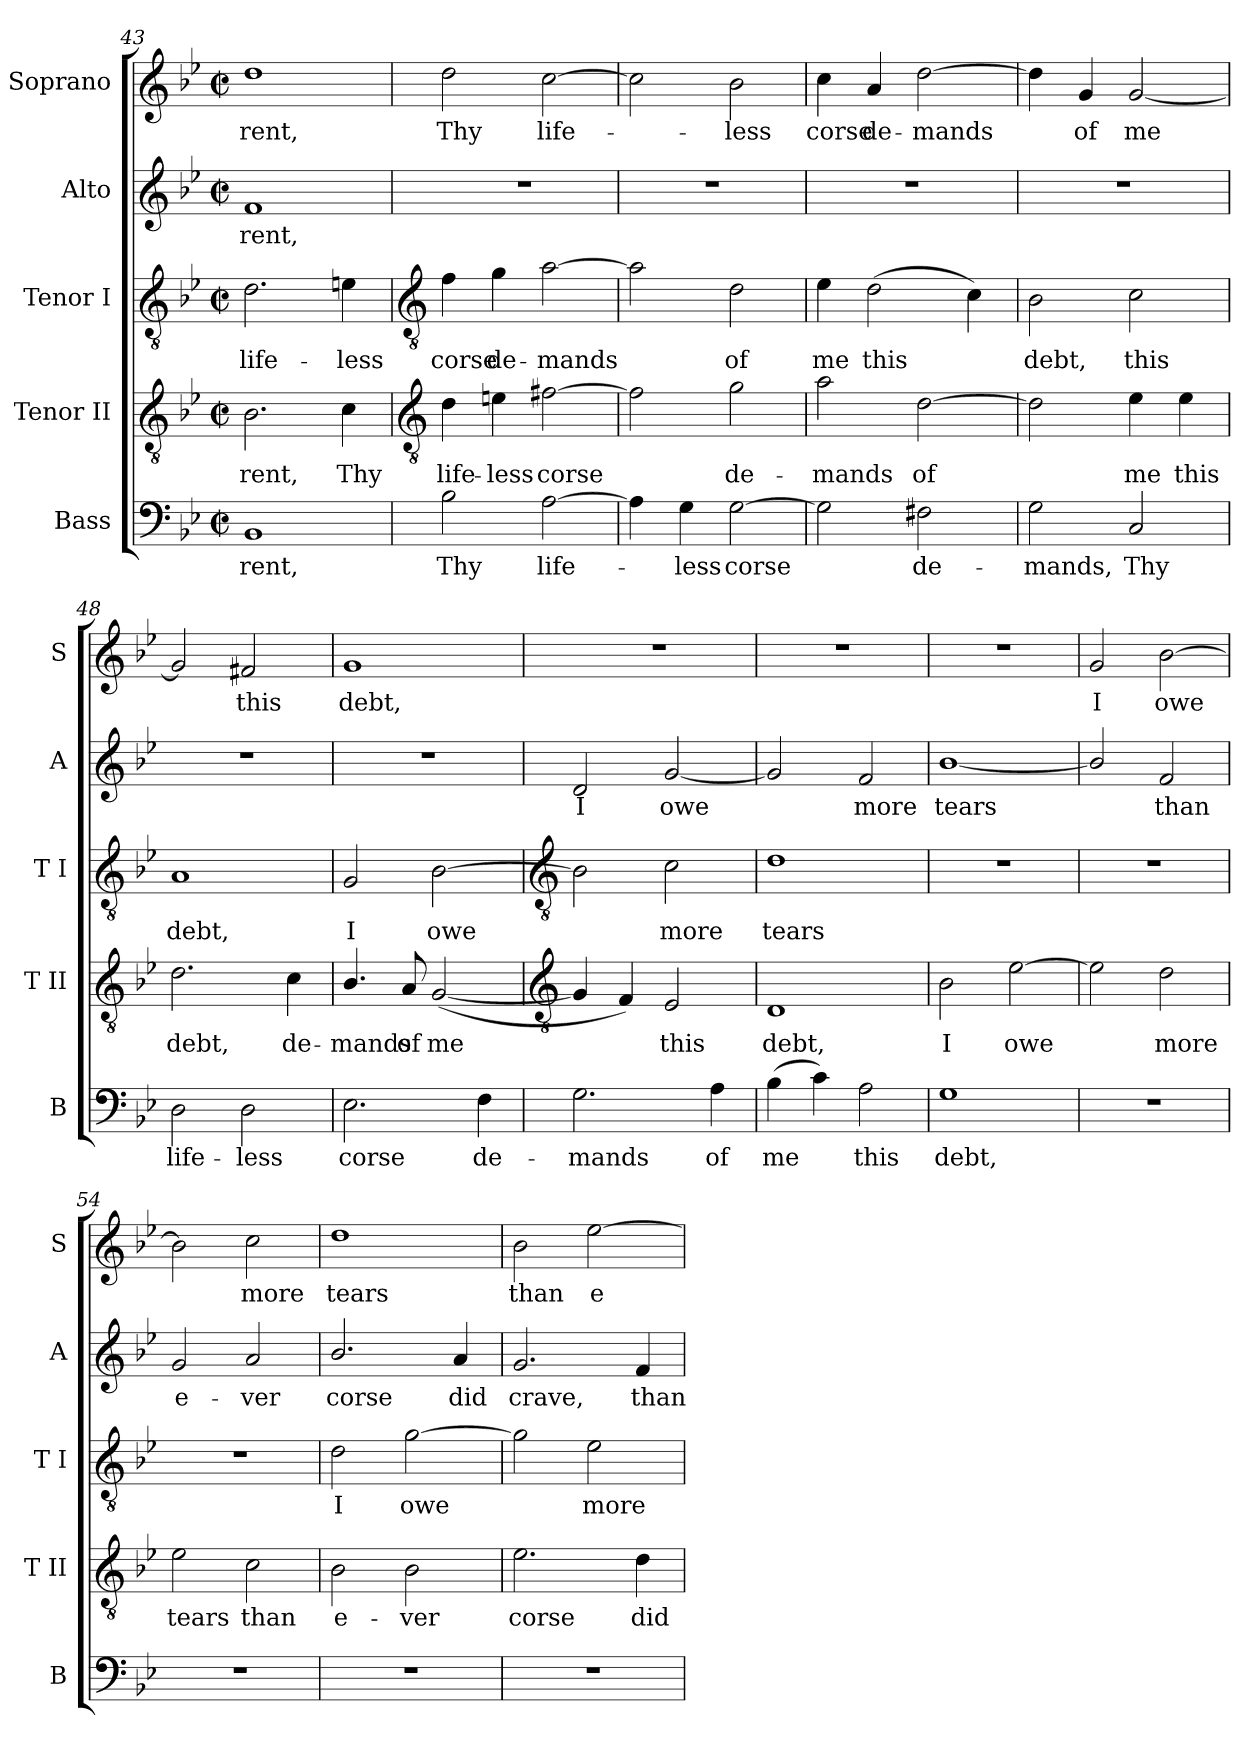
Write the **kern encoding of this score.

**kern	**text	**kern	**text	**kern	**text	**kern	**text	**kern	**text
*part5	*part5	*part4	*part4	*part3	*part3	*part2	*part2	*part1	*part1
*staff5	*staff5	*staff4	*staff4	*staff3	*staff3	*staff2	*staff2	*staff1	*staff1
*I"Bass	*	*I"Tenor II	*	*I"Tenor I	*	*I"Alto	*	*I"Soprano	*
*I'B	*	*I'T II	*	*I'T I	*	*I'A	*	*I'S	*
*clefF4	*	*clefGv2	*	*clefGv2	*	*clefG2	*	*clefG2	*
*k[b-e-]	*	*k[b-e-]	*	*k[b-e-]	*	*k[b-e-]	*	*k[b-e-]	*
*B-:	*	*B-:	*	*B-:	*	*B-:	*	*B-:	*
*M2/2	*	*M2/2	*	*M2/2	*	*M2/2	*	*M2/2	*
*met(c|)	*	*met(c|)	*	*met(c|)	*	*met(c|)	*	*met(c|)	*
=43	=43	=43	=43	=43	=43	=43	=43	=43	=43
!	!LO:LY:b	!	!LO:LY:b	!	!LO:LY:b	!	!LO:LY:b	!	!LO:LY:b
1BB-	rent,	2.B-	rent,	2.d	life-	1f	rent,	1dd	rent,
!	!	!	!LO:LY:b	!	!LO:LY:b	!	!	!	!
.	.	4c	Thy	4en	-less	.	.	.	.
!!LO:LB:g=z
=44	=44	=44	=44	=44	=44	=44	=44	=44	=44
*	*	*clefGv2	*	*clefGv2	*	*	*	*	*
!	!LO:LY:b	!	!LO:LY:b	!	!LO:LY:b	!	!	!	!LO:LY:b
2B-	Thy	4d	life-	4f	corse	1r	.	2dd	Thy
!	!	!	!LO:LY:b	!	!LO:LY:b	!	!	!	!
.	.	4en	-less	4g	de-	.	.	.	.
!	!LO:LY:b	!	!LO:LY:b	!	!LO:LY:b	!	!	!	!LO:LY:b
[2A	life-	[2f#X	corse	[2a	-mands	.	.	[2cc	life-
=45	=45	=45	=45	=45	=45	=45	=45	=45	=45
4A]	.	2f#]	.	2a]	.	1r	.	2cc]	.
!	!LO:LY:b	!	!	!	!	!	!	!	!
4G	less	.	.	.	.	.	.	.	.
!	!LO:LY:b	!	!LO:LY:b	!	!LO:LY:b	!	!	!	!LO:LY:b
[2G	corse	2g	de-	2d	of	.	.	2b-	less
=46	=46	=46	=46	=46	=46	=46	=46	=46	=46
!	!	!	!LO:LY:b	!	!LO:LY:b	!	!	!	!LO:LY:b
2G]	.	2a	-mands	4e-	me	1r	.	4cc	corse
!	!	!	!	!	!LO:LY:b	!	!	!	!LO:LY:b
.	.	.	.	(>2d	this	.	.	4a	de-
!	!LO:LY:b	!	!LO:LY:b	!	!	!	!	!	!LO:LY:b
2F#X	de-	[2d	of	.	.	.	.	[2dd	-mands
.	.	.	.	4c)	.	.	.	.	.
=47	=47	=47	=47	=47	=47	=47	=47	=47	=47
!	!LO:LY:b	!	!	!	!LO:LY:b	!	!	!	!
2G	-mands,	2d]	.	2B-	debt,	1r	.	4dd]	.
!	!	!	!	!	!	!	!	!	!LO:LY:b
.	.	.	.	.	.	.	.	4g	of
!	!LO:LY:b	!	!LO:LY:b	!	!LO:LY:b	!	!	!	!LO:LY:b
2C	Thy	4e-	me	2c	this	.	.	[2g	me
!	!	!	!LO:LY:b	!	!	!	!	!	!
.	.	4e-	this	.	.	.	.	.	.
=48	=48	=48	=48	=48	=48	=48	=48	=48	=48
!	!LO:LY:b	!	!LO:LY:b	!	!LO:LY:b	!	!	!	!
2D	life-	2.d	debt,	1A	debt,	1r	.	2g]	.
!	!LO:LY:b	!	!	!	!	!	!	!	!LO:LY:b
2D	-less	.	.	.	.	.	.	2f#X	this
!	!	!	!LO:LY:b	!	!	!	!	!	!
.	.	4c	de-	.	.	.	.	.	.
=49	=49	=49	=49	=49	=49	=49	=49	=49	=49
!	!LO:LY:b	!	!LO:LY:b	!	!LO:LY:b	!	!	!	!LO:LY:b
2.E-	corse	4.B-/	-mands	2G	I	1r	.	1g	debt,
!	!	!	!LO:LY:b	!	!	!	!	!	!
.	.	8A	of	.	.	.	.	.	.
!	!	!	!LO:LY:b	!	!LO:LY:b	!	!	!	!
.	.	(<[2G	me	[2B-	owe	.	.	.	.
!	!LO:LY:b	!	!	!	!	!	!	!	!
4F	de-	.	.	.	.	.	.	.	.
!!LO:LB:g=z
=50	=50	=50	=50	=50	=50	=50	=50	=50	=50
*	*	*clefGv2	*	*clefGv2	*	*	*	*	*
!	!LO:LY:b	!	!	!	!	!	!LO:LY:b	!	!
2.G	-mands	4G]	.	2B-]	.	2d	I	1r	.
.	.	4F)	.	.	.	.	.	.	.
!	!	!	!LO:LY:b	!	!LO:LY:b	!	!LO:LY:b	!	!
.	.	2E-	this	2c	more	[2g	owe	.	.
!	!LO:LY:b	!	!	!	!	!	!	!	!
4A	of	.	.	.	.	.	.	.	.
=51	=51	=51	=51	=51	=51	=51	=51	=51	=51
!	!LO:LY:b	!	!LO:LY:b	!	!LO:LY:b	!	!	!	!
(>4B-	me	1D	debt,	1d	tears	2g]	.	1r	.
4c)	.	.	.	.	.	.	.	.	.
!	!LO:LY:b	!	!	!	!	!	!LO:LY:b	!	!
2A	this	.	.	.	.	2f	more	.	.
=52	=52	=52	=52	=52	=52	=52	=52	=52	=52
!	!LO:LY:b	!	!LO:LY:b	!	!	!	!LO:LY:b	!	!
1G	debt,	2B-	I	1r	.	[1b-/	tears	1r	.
!	!	!	!LO:LY:b	!	!	!	!	!	!
.	.	[2e-	owe	.	.	.	.	.	.
=53	=53	=53	=53	=53	=53	=53	=53	=53	=53
!	!	!	!	!	!	!	!	!	!LO:LY:b
1r	.	2e-]	.	1r	.	2b-/]	.	2g	I
!	!	!	!LO:LY:b	!	!	!	!LO:LY:b	!	!LO:LY:b
.	.	2d	more	.	.	2f	than	[2b-	owe
=54	=54	=54	=54	=54	=54	=54	=54	=54	=54
!	!	!	!LO:LY:b	!	!	!	!LO:LY:b	!	!
1r	.	2e-	tears	1r	.	2g	e-	2b-]	.
!	!	!	!LO:LY:b	!	!	!	!LO:LY:b	!	!LO:LY:b
.	.	2c	than	.	.	2a	-ver	2cc	more
=55	=55	=55	=55	=55	=55	=55	=55	=55	=55
!	!	!	!LO:LY:b	!	!LO:LY:b	!	!LO:LY:b	!	!LO:LY:b
1r	.	2B-	e-	2d	I	2.b-/	corse	1dd	tears
!	!	!	!LO:LY:b	!	!LO:LY:b	!	!	!	!
.	.	2B-	-ver	[2g	owe	.	.	.	.
!	!	!	!	!	!	!	!LO:LY:b	!	!
.	.	.	.	.	.	4a	did	.	.
=56	=56	=56	=56	=56	=56	=56	=56	=56	=56
!	!	!	!LO:LY:b	!	!	!	!LO:LY:b	!	!LO:LY:b
1r	.	2.e-	corse	2g]	.	2.g	crave,	2b-	than
!	!	!	!	!	!LO:LY:b	!	!	!	!LO:LY:b
.	.	.	.	2e-	more	.	.	[2ee-	e-
!	!	!	!LO:LY:b	!	!	!	!LO:LY:b	!	!
.	.	4d	did	.	.	4f	than	.	.
=	=	=	=	=	=	=	=	=	=
*-	*-	*-	*-	*-	*-	*-	*-	*-	*-
